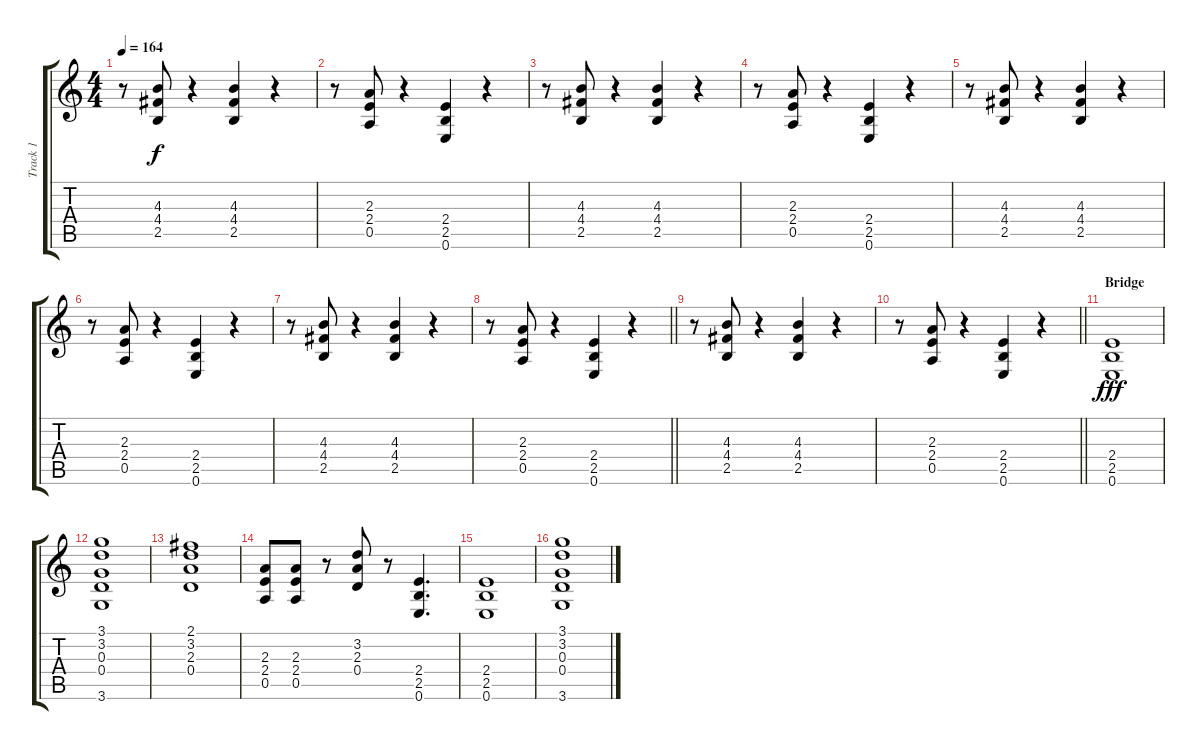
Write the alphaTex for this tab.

\track ("Track 1" "Track 1") {instrument overdrivenguitar}
\staff {score tabs}
\tuning (E4 B3 G3 D3 A2 E2) {hide}
\ts (4 4)
\tempo 164
\clef g2
\ks c
r.8{dy f} (4.3 4.4 2.5).8 r.4 (4.3 4.4 2.5).4 r.4 |
r.8 (2.3 2.4 0.5).8 r.4 (2.4 2.5 0.6).4 r.4 |
r.8 (4.3 4.4 2.5).8 r.4 (4.3 4.4 2.5).4 r.4 |
r.8 (2.3 2.4 0.5).8 r.4 (2.4 2.5 0.6).4 r.4 |
r.8 (4.3 4.4 2.5).8 r.4 (4.3 4.4 2.5).4 r.4 |
r.8 (2.3 2.4 0.5).8 r.4 (2.4 2.5 0.6).4 r.4 |
r.8 (4.3 4.4 2.5).8 r.4 (4.3 4.4 2.5).4 r.4 |
\barLineRight lightlight
r.8 (2.3 2.4 0.5).8 r.4 (2.4 2.5 0.6).4 r.4 |
r.8 (4.3 4.4 2.5).8 r.4 (4.3 4.4 2.5).4 r.4 |
\barLineRight lightlight
r.8 (2.3 2.4 0.5).8 r.4 (2.4 2.5 0.6).4 r.4 |
\section ("" "Bridge")
(2.4 2.5 0.6).1{dy fff} |
(3.1 3.2 0.3 0.4 3.6).1 |
(2.1 3.2 2.3 0.4).1 |
(2.3 2.4 0.5).8 (2.3 2.4 0.5).8 r.8 (3.2 2.3 0.4).8 r.8 (2.4 2.5 0.6).4{d} |
(2.4 2.5 0.6).1 |
(3.1 3.2 0.3 0.4 3.6).1
